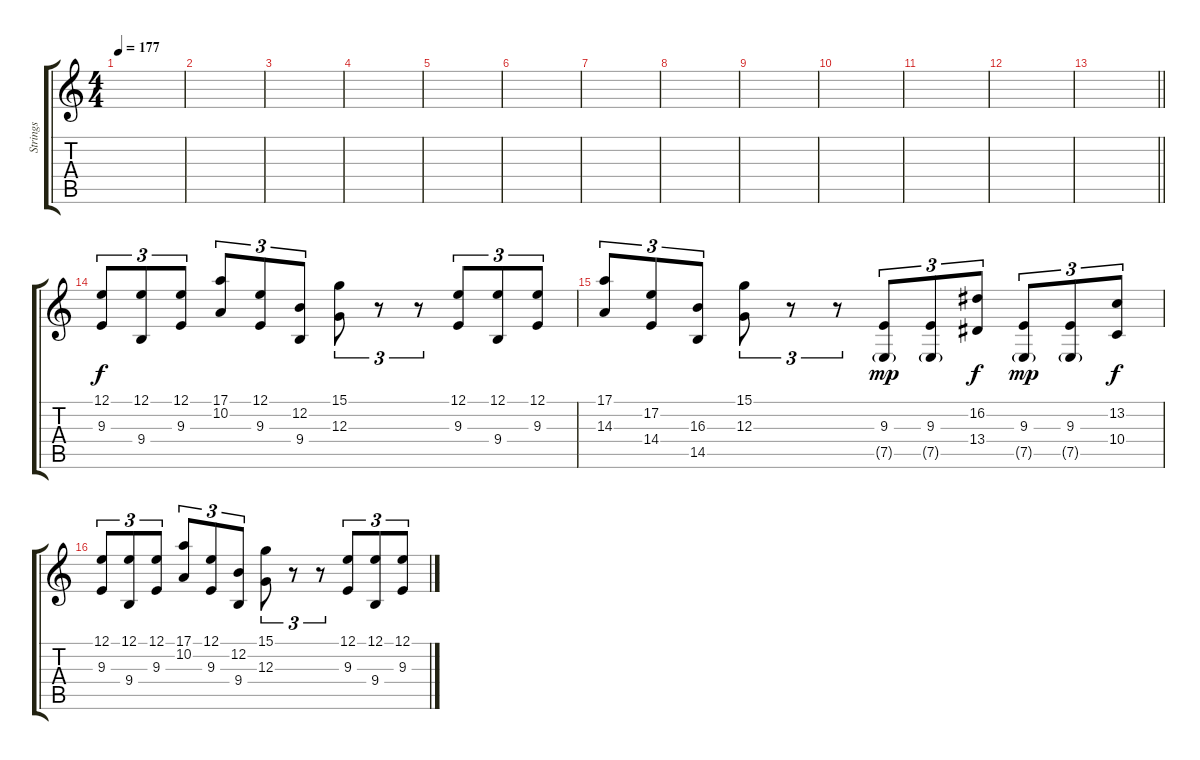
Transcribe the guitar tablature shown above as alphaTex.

\track ("Strings" "Strings") {instrument stringensemble1}
\staff {score tabs}
\tuning (E4 B3 G3 D3 A2 E2) {hide}
\ts (4 4)
\tempo 177
\clef g2
\ks c
|
|
|
|
|
|
|
|
|
|
|
|
\barLineRight lightlight
|
(12.1 9.3).8{tu (3 2)} (12.1 9.4).8{tu (3 2)} (12.1 9.3).8{tu (3 2)} (17.1 10.2).8{tu (3 2)} (12.1 9.3).8{tu (3 2)} (12.2 9.4).8{tu (3 2)} (15.1 12.3).8{tu (3 2)} r.8{tu (3 2)} r.8{tu (3 2)} (12.1 9.3).8{tu (3 2)} (12.1 9.4).8{tu (3 2)} (12.1 9.3).8{tu (3 2)} |
(17.1 14.3).8{tu (3 2)} (17.2 14.4).8{tu (3 2)} (16.3 14.5).8{tu (3 2)} (15.1 12.3).8{tu (3 2)} r.8{tu (3 2)} r.8{tu (3 2)} (9.3 7.5{g}).8{tu (3 2) dy mp} (9.3 7.5{g}).8{tu (3 2)} (16.2 13.4).8{tu (3 2) dy f} (9.3 7.5{g}).8{tu (3 2) dy mp} (9.3 7.5{g}).8{tu (3 2)} (13.2 10.4).8{tu (3 2) dy f} |
(12.1 9.3).8{tu (3 2)} (12.1 9.4).8{tu (3 2)} (12.1 9.3).8{tu (3 2)} (17.1 10.2).8{tu (3 2)} (12.1 9.3).8{tu (3 2)} (12.2 9.4).8{tu (3 2)} (15.1 12.3).8{tu (3 2)} r.8{tu (3 2)} r.8{tu (3 2)} (12.1 9.3).8{tu (3 2)} (12.1 9.4).8{tu (3 2)} (12.1 9.3).8{tu (3 2)}
